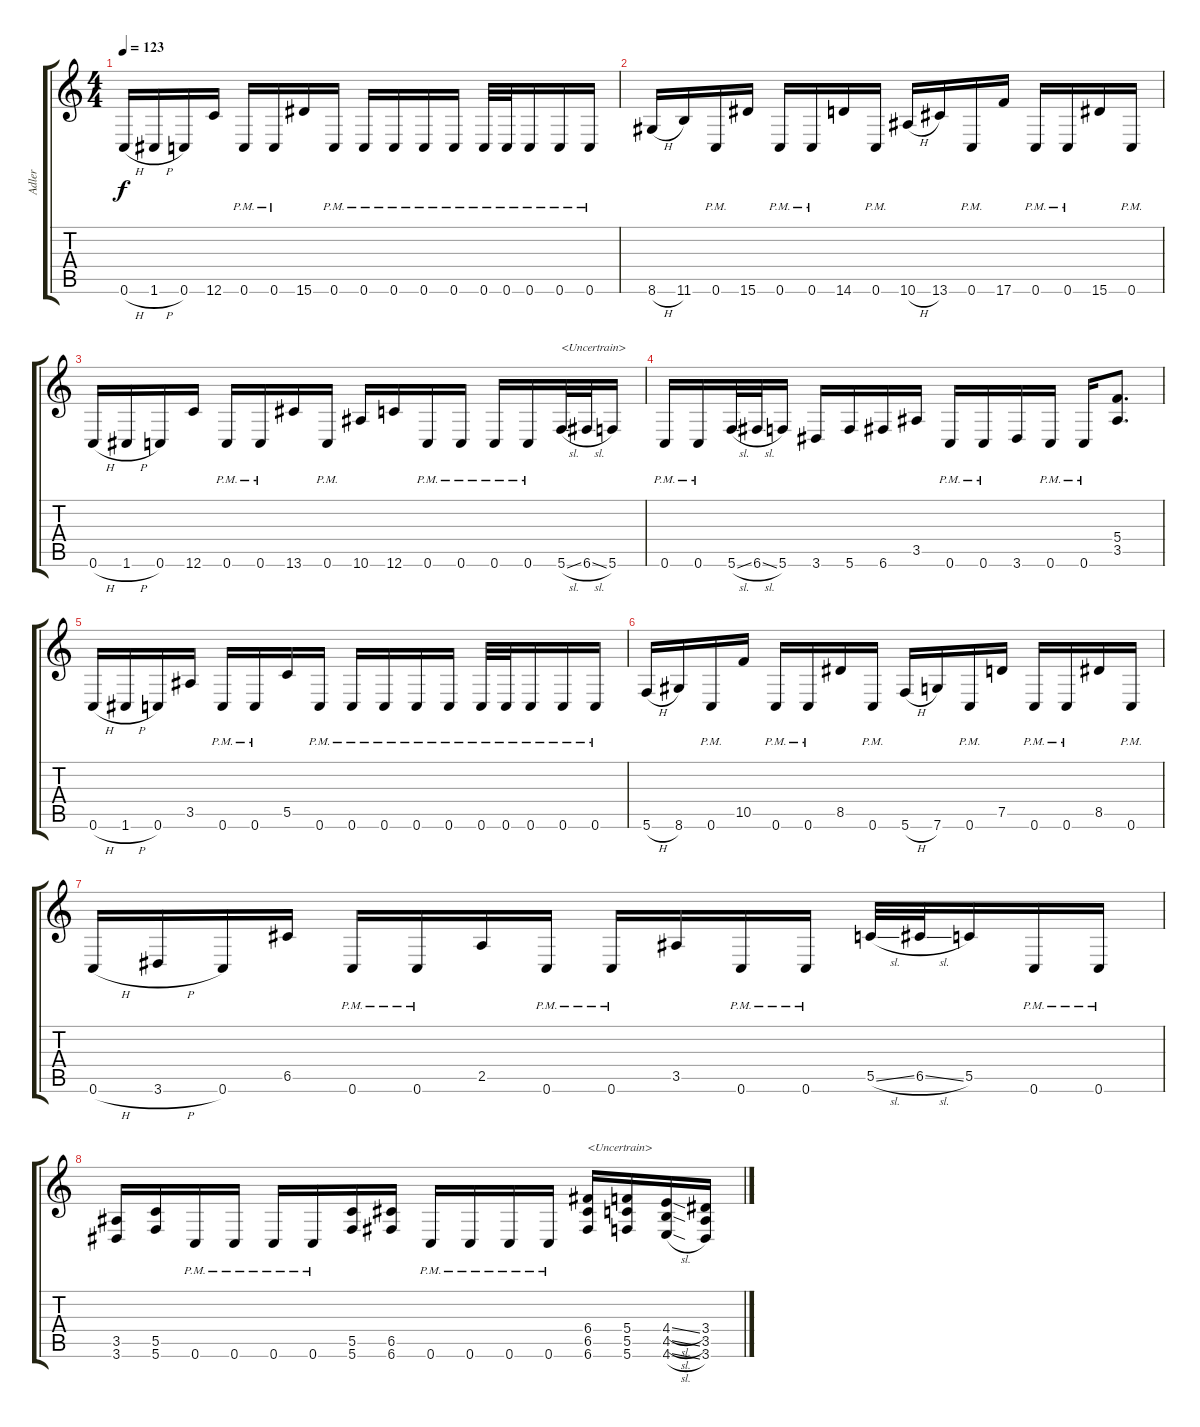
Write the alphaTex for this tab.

\track ("Adler" "Adler") {instrument distortionguitar}
\staff {score tabs}
\tuning (D4 A3 F3 C3 G2 C2) {hide}
\ts (4 4)
\tempo 123
\clef g2
\ks c
0.6{h}.16{dy f} 1.6{h}.16 0.6.16 12.6.16 0.6{pm}.16 0.6{pm}.16 15.6.16 0.6{pm}.16 0.6{pm}.16 0.6{pm}.16 0.6{pm}.16 0.6{pm}.16 0.6{pm}.32 0.6{pm}.32 0.6{pm}.16 0.6{pm}.16 0.6{pm}.16 |
8.6{h}.16 11.6.16 0.6{pm}.16 15.6.16 0.6{pm}.16 0.6{pm}.16 14.6.16 0.6{pm}.16 10.6{h}.16 13.6.16 0.6{pm}.16 17.6.16 0.6{pm}.16 0.6{pm}.16 15.6.16 0.6{pm}.16 |
0.6{h}.16 1.6{h}.16 0.6.16 12.6.16 0.6{pm}.16 0.6{pm}.16 13.6.16 0.6{pm}.16 10.6.16 12.6.16 0.6{pm}.16 0.6{pm}.16 0.6{pm}.16 0.6{pm}.16 5.6{sl}.32{txt "<Uncertrain>"} 6.6{sl}.32 5.6.16 |
0.6{pm}.16 0.6{pm}.16 5.6{sl}.32 6.6{sl}.32 5.6.16 3.6.16 5.6.16 6.6.16 3.5.16 0.6{pm}.16 0.6{pm}.16 3.6.16 0.6{pm}.16 0.6{pm}.16 (5.4 3.5).8{d} |
0.6{h}.16 1.6{h}.16 0.6.16 3.5.16 0.6{pm}.16 0.6{pm}.16 5.5.16 0.6{pm}.16 0.6{pm}.16 0.6{pm}.16 0.6{pm}.16 0.6{pm}.16 0.6{pm}.32 0.6{pm}.32 0.6{pm}.16 0.6{pm}.16 0.6{pm}.16 |
5.6{h}.16 8.6.16 0.6{pm}.16 10.5.16 0.6{pm}.16 0.6{pm}.16 8.5.16 0.6{pm}.16 5.6{h}.16 7.6.16 0.6{pm}.16 7.5.16 0.6{pm}.16 0.6{pm}.16 8.5.16 0.6{pm}.16 |
0.6{h}.16 3.6{h}.16 0.6.16 6.5.16 0.6{pm}.16 0.6{pm}.16 2.5.16 0.6{pm}.16 0.6{pm}.16 3.5.16 0.6{pm}.16 0.6{pm}.16 5.5{sl}.32 6.5{sl}.32 5.5.16 0.6{pm}.16 0.6{pm}.16 |
(3.5 3.6).16 (5.5 5.6).16 0.6{pm}.16 0.6{pm}.16 0.6{pm}.16 0.6{pm}.16 (5.5 5.6).16 (6.5 6.6).16 0.6{pm}.16 0.6{pm}.16 0.6{pm}.16 0.6{pm}.16 (6.4 6.5 6.6).16{txt "<Uncertrain>"} (5.4 5.5 5.6).16 (4.4{sl} 4.5{sl} 4.6{sl}).16 (3.4 3.5 3.6).16
